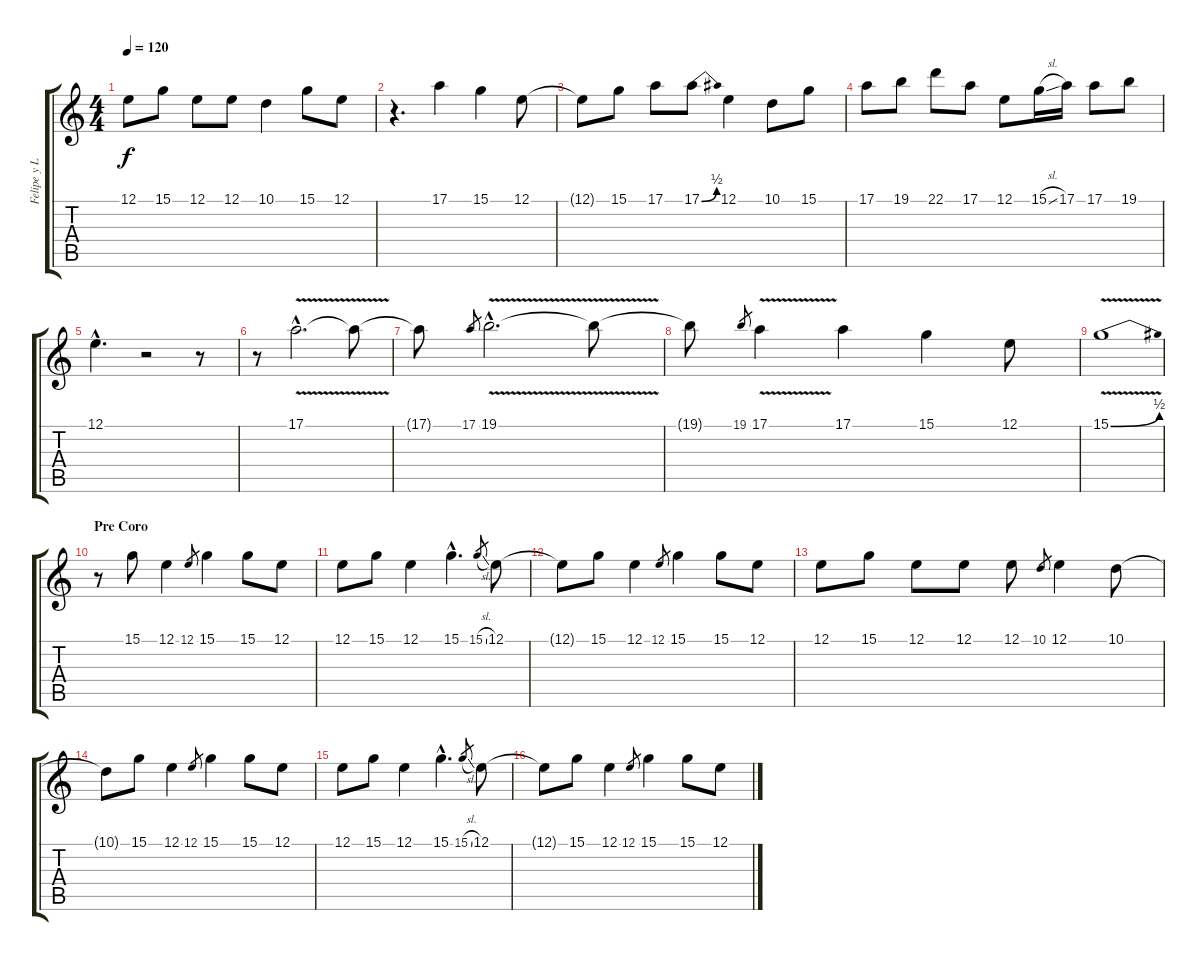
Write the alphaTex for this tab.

\track ("Felipe y Lalo (Voz)" "Felipe y L") {instrument oboe}
\staff {score tabs}
\tuning (E4 B3 G3 D3 A2 E2) {hide}
\ts (4 4)
\tempo 120
\clef g2
\ks c
12.1{t}.8{dy f} 15.1.8 12.1.8 12.1.8 10.1.4 15.1.8 12.1.8 |
r.4{d} 17.1.4 15.1.4 12.1.8 |
12.1{t}.8 15.1.8 17.1.8 17.1{be (bend 0 0 60 2)}.8 12.1.4 10.1.8 15.1.8 |
17.1.8 19.1.8 22.1.8 17.1.8 12.1.8 15.1{sl}.16 17.1.16 17.1.8 19.1.8 |
12.1{hac}.4{d} r.2 r.8 |
r.8 17.1{v hac}.2{d} 17.1{t}.8 |
17.1{t}.8 17.1.8{gr} 19.1{v hac}.2{d} 19.1{t}.8 |
19.1{t}.8 19.1.8{gr} 17.1{v}.4 17.1.4 15.1.4 12.1.8 |
15.1{be (bend 0 0 60 2) v}.1{instrument bassoon} |
\section ("" "Pre Coro")
r.8 15.1.8 12.1.4 12.1.8{gr} 15.1.4 15.1.8 12.1.8 |
12.1.8 15.1.8 12.1.4 15.1{hac}.4{d} 15.1{sl}.8{gr} 12.1.8 |
12.1{t}.8 15.1.8 12.1.4 12.1.8{gr} 15.1.4 15.1.8 12.1.8 |
12.1.8 15.1.8 12.1.8 12.1.8 12.1.8 10.1.8{gr} 12.1.4 10.1.8 |
10.1{t}.8 15.1.8 12.1.4 12.1.8{gr} 15.1.4 15.1.8 12.1.8 |
12.1.8 15.1.8 12.1.4 15.1{hac}.4{d} 15.1{sl}.8{gr} 12.1.8 |
12.1{t}.8 15.1.8 12.1.4 12.1.8{gr} 15.1.4 15.1.8 12.1.8
